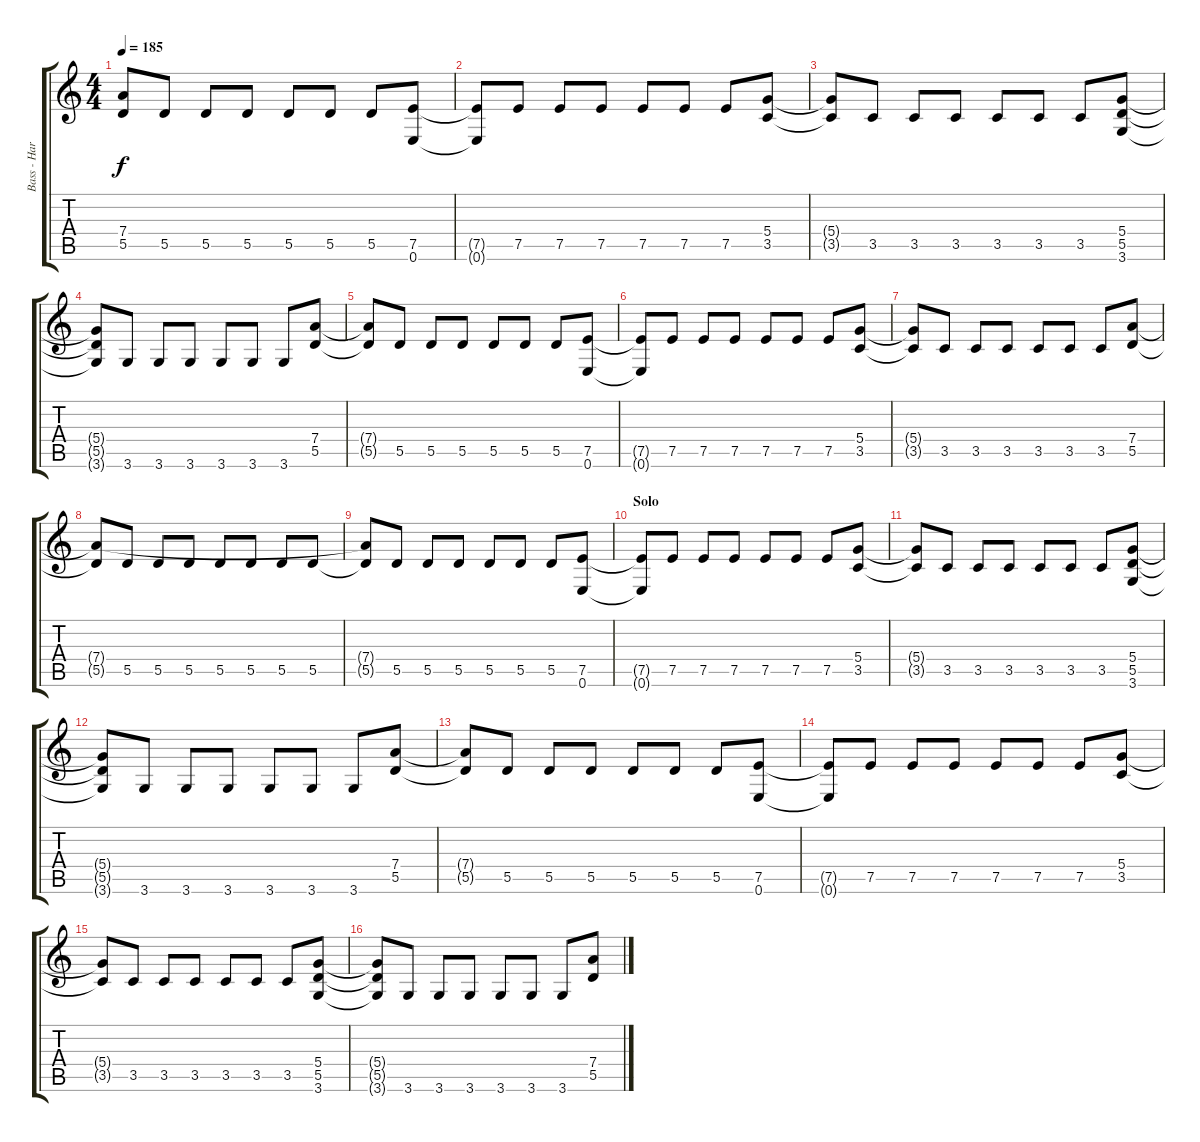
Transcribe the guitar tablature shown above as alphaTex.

\track ("Bass - Harris" "Bass - Har") {instrument electricbassfinger}
\staff {score tabs}
\tuning (E4 B3 G3 D3 A2 E2) {hide}
\ts (4 4)
\tempo 185
\clef g2
\ks c
(7.4{t} 5.5{t}).8{dy f} 5.5.8 5.5.8 5.5.8 5.5.8 5.5.8 5.5.8 (7.5 0.6).8 |
\section ("" "")
(7.5{t} 0.6{t}).8 7.5.8 7.5.8 7.5.8 7.5.8 7.5.8 7.5.8 (5.4 3.5).8 |
(5.4{t} 3.5{t}).8 3.5.8 3.5.8 3.5.8 3.5.8 3.5.8 3.5.8 (5.4 5.5 3.6).8 |
(5.4{t} 5.5{t} 3.6{t}).8 3.6.8 3.6.8 3.6.8 3.6.8 3.6.8 3.6.8 (7.4 5.5).8 |
(7.4{t} 5.5{t}).8 5.5.8 5.5.8 5.5.8 5.5.8 5.5.8 5.5.8 (7.5 0.6).8 |
(7.5{t} 0.6{t}).8 7.5.8 7.5.8 7.5.8 7.5.8 7.5.8 7.5.8 (5.4 3.5).8 |
(5.4{t} 3.5{t}).8 3.5.8 3.5.8 3.5.8 3.5.8 3.5.8 3.5.8 (7.4 5.5).8 |
(7.4{t} 5.5{t}).8 5.5.8 5.5.8 5.5.8 5.5.8 5.5.8 5.5.8 5.5.8 |
(7.4{t} 5.5{t}).8 5.5.8 5.5.8 5.5.8 5.5.8 5.5.8 5.5.8 (7.5 0.6).8 |
\section ("" "Solo")
(7.5{t} 0.6{t}).8 7.5.8 7.5.8 7.5.8 7.5.8 7.5.8 7.5.8 (5.4 3.5).8 |
(5.4{t} 3.5{t}).8 3.5.8 3.5.8 3.5.8 3.5.8 3.5.8 3.5.8 (5.4 5.5 3.6).8 |
(5.4{t} 5.5{t} 3.6{t}).8 3.6.8 3.6.8 3.6.8 3.6.8 3.6.8 3.6.8 (7.4 5.5).8 |
(7.4{t} 5.5{t}).8 5.5.8 5.5.8 5.5.8 5.5.8 5.5.8 5.5.8 (7.5 0.6).8 |
(7.5{t} 0.6{t}).8 7.5.8 7.5.8 7.5.8 7.5.8 7.5.8 7.5.8 (5.4 3.5).8 |
(5.4{t} 3.5{t}).8 3.5.8 3.5.8 3.5.8 3.5.8 3.5.8 3.5.8 (5.4 5.5 3.6).8 |
(5.4{t} 5.5{t} 3.6{t}).8 3.6.8 3.6.8 3.6.8 3.6.8 3.6.8 3.6.8 (7.4 5.5).8
